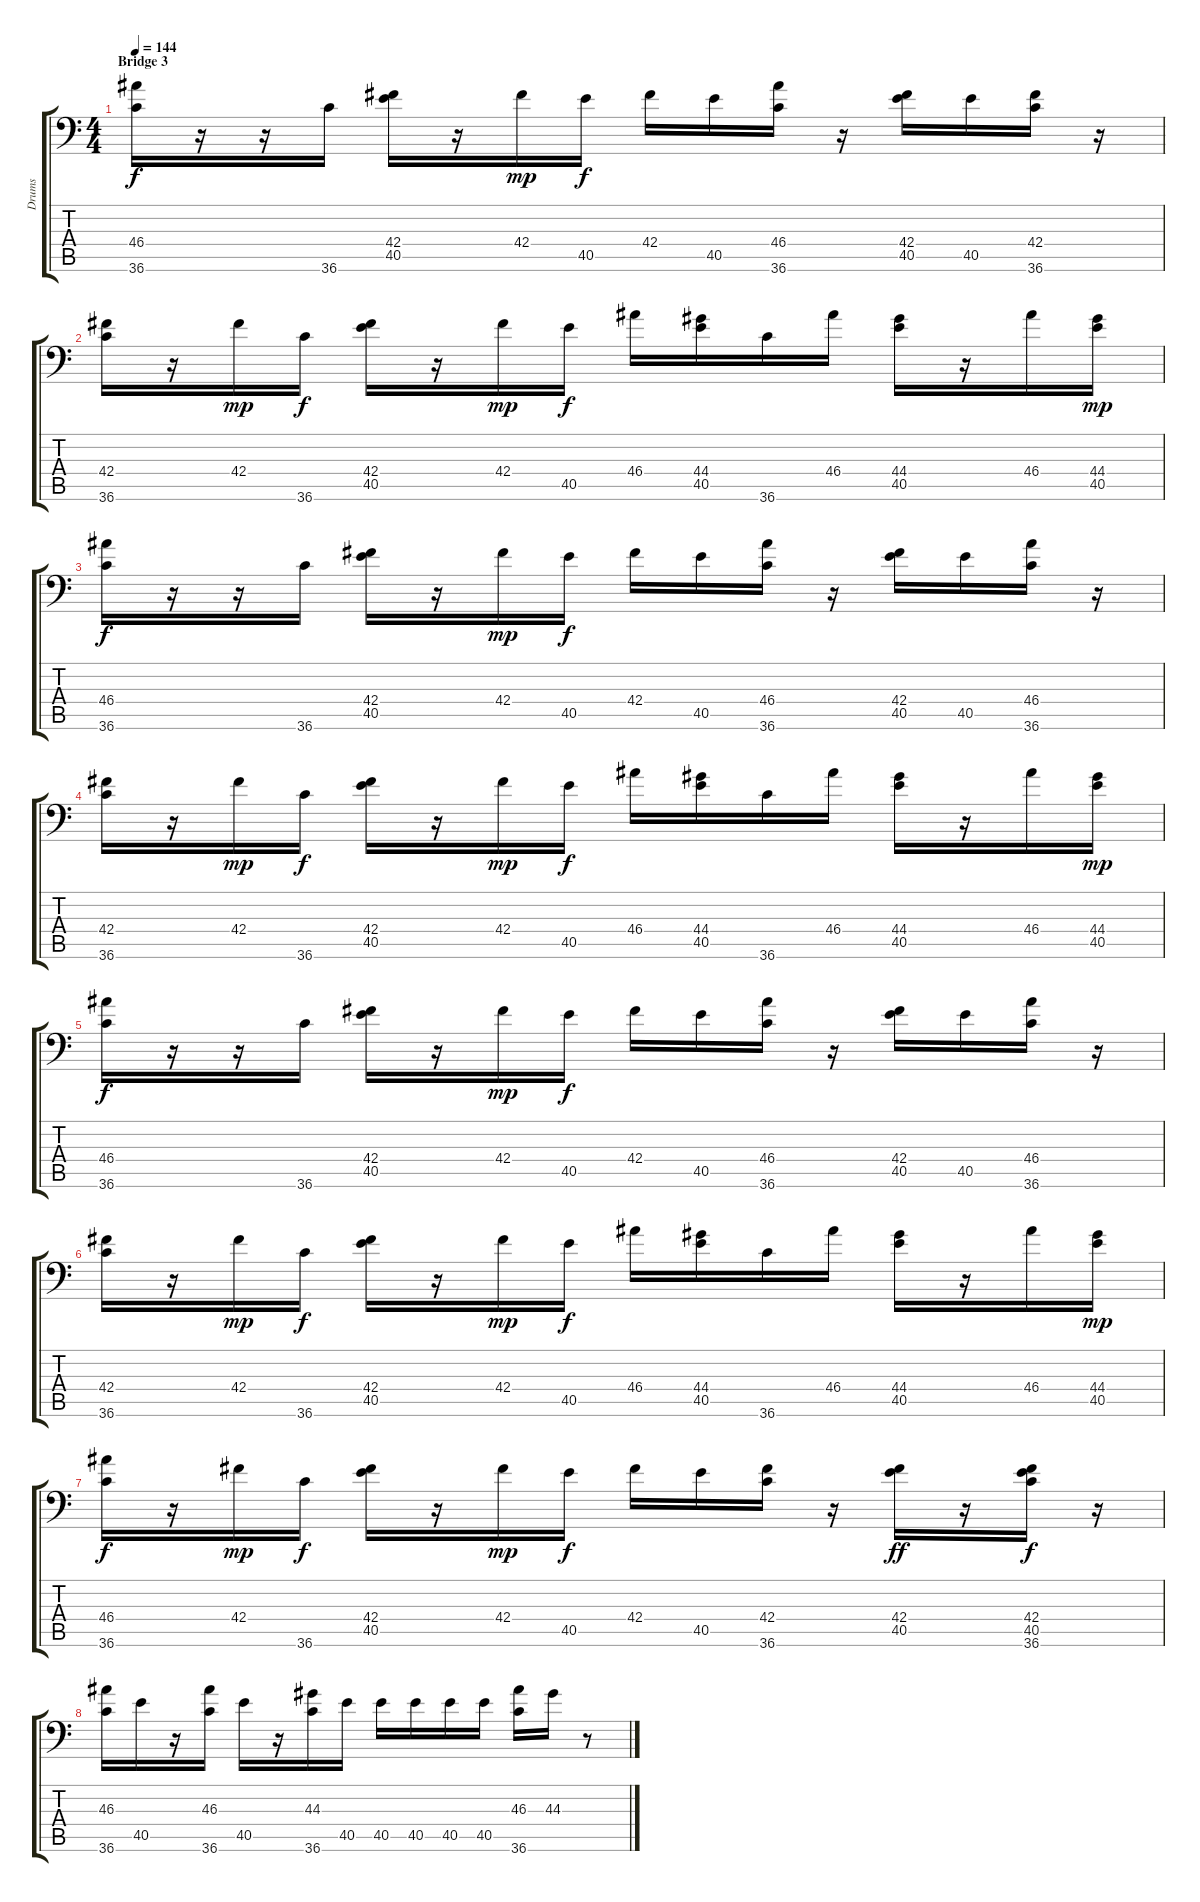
\track ("Drums" "Drums") {instrument acousticgrandpiano}
\staff {score tabs}
\tuning (C-1 C-1 C-1 C-1 C-1 C-1) {hide}
\ts (4 4)
\section ("" "Bridge 3")
\tempo 144
\clef f4
\ks c
(46.4 36.6).16{dy f} r.16 r.16 36.6.16 (42.4 40.5).16 r.16 42.4.16{dy mp} 40.5.16{dy f} 42.4.16 40.5.16 (46.4 36.6).16 r.16 (42.4 40.5).16 40.5.16 (42.4 36.6).16 r.16 |
(42.4 36.6).16 r.16 42.4.16{dy mp} 36.6.16{dy f} (42.4 40.5).16 r.16 42.4.16{dy mp} 40.5.16{dy f} 46.4.16 (44.4 40.5).16 36.6.16 46.4.16 (44.4 40.5).16 r.16 46.4.16 (44.4 40.5).16{dy mp} |
(46.4 36.6).16{dy f} r.16 r.16 36.6.16 (42.4 40.5).16 r.16 42.4.16{dy mp} 40.5.16{dy f} 42.4.16 40.5.16 (46.4 36.6).16 r.16 (42.4 40.5).16 40.5.16 (46.4 36.6).16 r.16 |
(42.4 36.6).16 r.16 42.4.16{dy mp} 36.6.16{dy f} (42.4 40.5).16 r.16 42.4.16{dy mp} 40.5.16{dy f} 46.4.16 (44.4 40.5).16 36.6.16 46.4.16 (44.4 40.5).16 r.16 46.4.16 (44.4 40.5).16{dy mp} |
(46.4 36.6).16{dy f} r.16 r.16 36.6.16 (42.4 40.5).16 r.16 42.4.16{dy mp} 40.5.16{dy f} 42.4.16 40.5.16 (46.4 36.6).16 r.16 (42.4 40.5).16 40.5.16 (46.4 36.6).16 r.16 |
(42.4 36.6).16 r.16 42.4.16{dy mp} 36.6.16{dy f} (42.4 40.5).16 r.16 42.4.16{dy mp} 40.5.16{dy f} 46.4.16 (44.4 40.5).16 36.6.16 46.4.16 (44.4 40.5).16 r.16 46.4.16 (44.4 40.5).16{dy mp} |
(46.4 36.6).16{dy f} r.16 42.4.16{dy mp} 36.6.16{dy f} (42.4 40.5).16 r.16 42.4.16{dy mp} 40.5.16{dy f} 42.4.16 40.5.16 (42.4 36.6).16 r.16 (42.4 40.5).16{dy ff} r.16 (42.4 40.5 36.6).16{dy f} r.16 |
(46.3 36.6).16 40.5.16 r.16 (46.3 36.6).16 40.5.16 r.16 (44.3 36.6).16 40.5.16 40.5.16 40.5.16 40.5.16 40.5.16 (46.3 36.6).16 44.3.16 r.8
